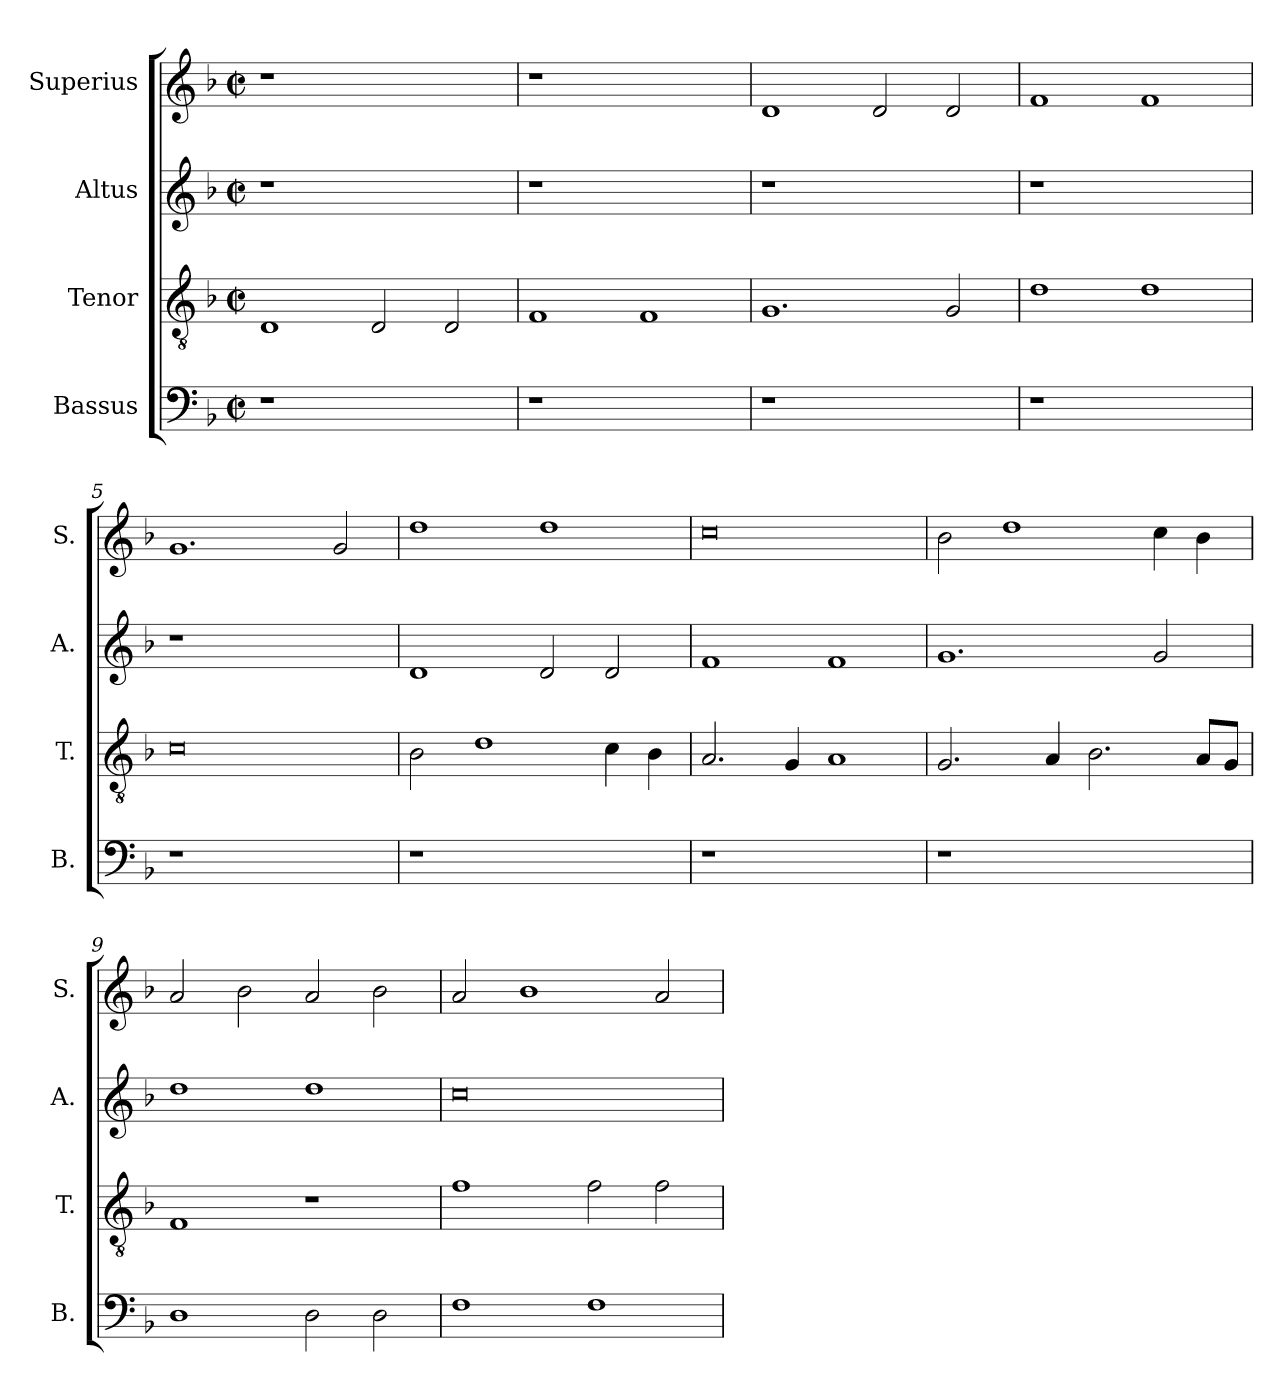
**kern	**kern	**kern	**kern
*part4	*part3	*part2	*part1
*staff4	*staff3	*staff2	*staff1
*I"Bassus	*I"Tenor	*I"Altus	*I"Superius
*I'B.	*I'T.	*I'A.	*I'S.
!!LO:PB:g=z
*clefF4	*clefGv2	*clefG2	*clefG2
*	*ITrd7c12	*	*
*k[b-]	*k[b-]	*k[b-]	*k[b-]
*F:	*F:	*F:	*F:
*M2/2	*M2/2	*M2/2	*M2/2
*met(c|)	*met(c|)	*met(c|)	*met(c|)
=1	=1	=1	=1
!LO:N:vis=1	!	!LO:N:vis=1	!LO:N:vis=1
1r	1DDi	1r	1r
1ryy	2DDi/	1ryy	1ryy
.	2DDi/	.	.
=2	=2	=2	=2
!LO:N:vis=1	!	!LO:N:vis=1	!LO:N:vis=1
1r	1FFi	1r	1r
1ryy	1FFi	1ryy	1ryy
=3	=3	=3	=3
!LO:N:vis=1	!	!LO:N:vis=1	!
1r	1.GGi	1r	1di
1ryy	.	1ryy	2di/
.	2GGi/	.	2di/
=4	=4	=4	=4
!LO:N:vis=1	!	!LO:N:vis=1	!
1r	1Di	1r	1fi
1ryy	1Di	1ryy	1fi
=5	=5	=5	=5
!LO:N:vis=1	!	!LO:N:vis=1	!
1r	0Ci	1r	1.gi
1ryy	.	1ryy	.
.	.	.	2gi/
=6	=6	=6	=6
!LO:N:vis=1	!	!	!
1r	2BB-i\	1di	1ddi
.	1Di	.	.
1ryy	.	2di/	1ddi
.	4Ci\	2di/	.
.	4BB-i\	.	.
!!LO:LB:g=z
=7	=7	=7	=7
!LO:N:vis=1	!	!	!
1r	2.AAi/	1fi	0cci
.	4GGi/	.	.
1ryy	1AAi	1fi	.
=8	=8	=8	=8
!LO:N:vis=1	!	!	!
1r	2.GGi/	1.gi	2b-i\
.	.	.	1ddi
.	4AAi/	.	.
1ryy	2.BB-i\	.	.
.	.	2gi/	4cci\
.	8AAi/L	.	4b-i\
.	8GGi/J	.	.
=9	=9	=9	=9
1Di	1FFi	1ddi	2ai/
.	.	.	2b-i\
2Di\	1r	1ddi	2ai/
2Di\	.	.	2b-i\
=10	=10	=10	=10
1Fi	1Fi	0cci	2ai/
.	.	.	1b-i
1Fi	2Fi\	.	.
.	2Fi\	.	2ai/
=	=	=	=
*-	*-	*-	*-
